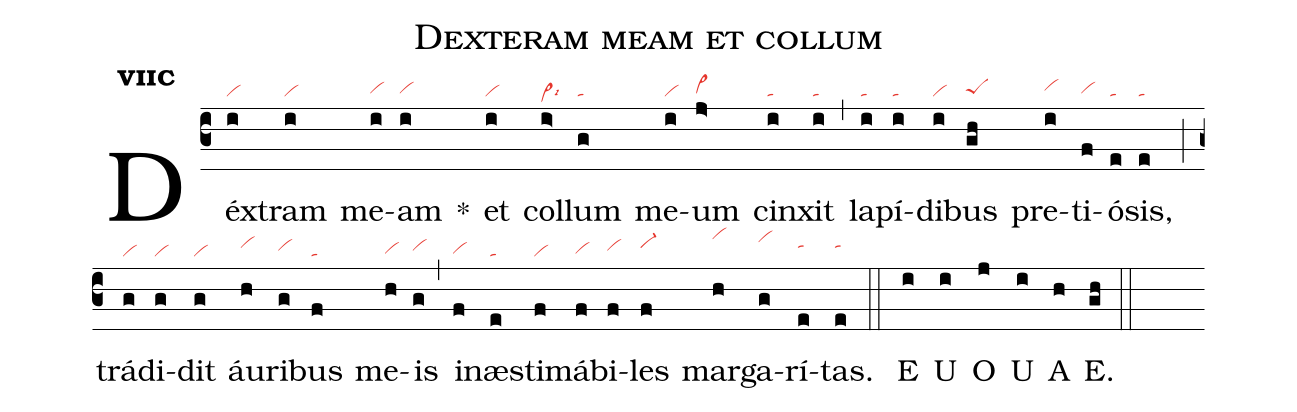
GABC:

name:Dexteram meam et collum;
office-part:an;
mode:7c;
nabc-lines:1;
%%
initial-style: 1;
name: Dexteram meam et collum;
mode:7;
office-part: Antiphona;
annotation: Ant.;
annotation: vii c;
nabc-lines:1;
%%
(c3) Déx(i|vi)tram(i|vi) me(i|vihg)am(i|vihg) <sp>*</sp>() et(i|vi) col(i>|vi>hdlsi6)lum(g|ta) me(i|vi)um(j>|vi>hg) cin(i|ta)xit(i|ta) (,) la(i|ta)pí(i|ta)di(i|vi)bus(gh|peShg) pre(i|vihh)ti(f|vihg)ó(e|ta)sis,(e|ta) (;) trá(g|vi)di(g|vi)dit(g|vi) áu(h|vihi)ri(g|vihh)bus(f|ta) me(h|vihg)is(g|vihh) (,) i(f|vihg)næs(e|ta)ti(f|vi)má(f|vihg)bi(f|vihh)les(f|vi-hi) mar(h|vihl)ga(g|vihk)rí(e|tahi)tas.(e|tahi) (::)
<eu> E(i) U(i) O(j) U(i) A(h) E.(gh) </eu> (::)
